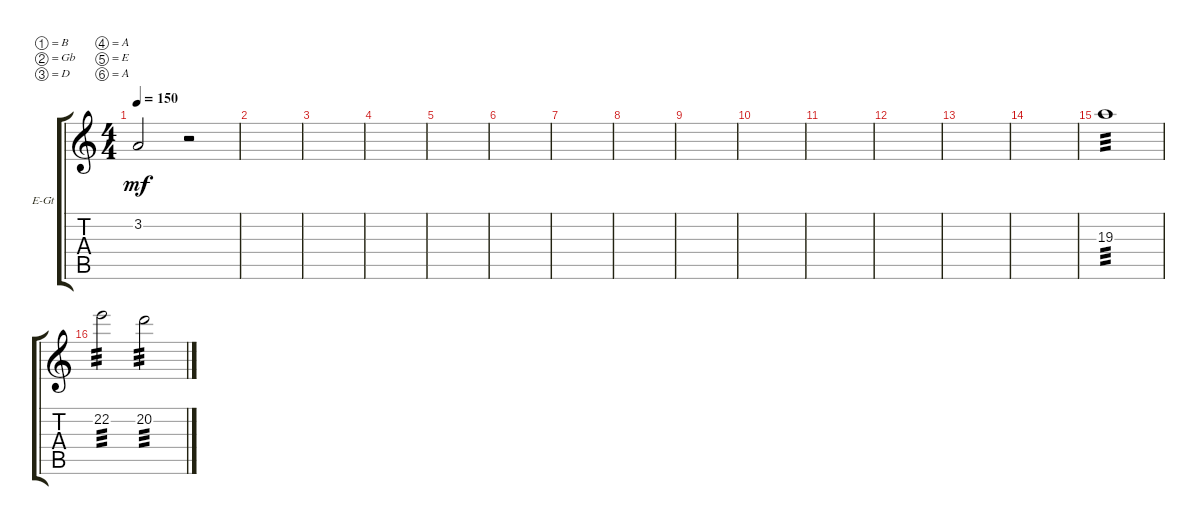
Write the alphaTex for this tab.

\defaultSystemsLayout 4
\bracketExtendMode groupsimilarinstruments
\firstSystemTrackNameOrientation horizontal
\otherSystemsTrackNameOrientation horizontal
\track ("Lead Guitar" "E-Gt") {instrument distortionguitar}
\staff {score tabs}
\tuning (B3 Gb3 D3 A2 E2 A1)
\ts (4 4)
\tempo 150
\clef g2
\ks c
3.2.2{dy mf} r.2 |
|
|
|
|
|
|
|
|
|
|
|
|
|
19.3.1{tp 3} |
22.2.2{tp 3} 20.2.2{tp 3}
